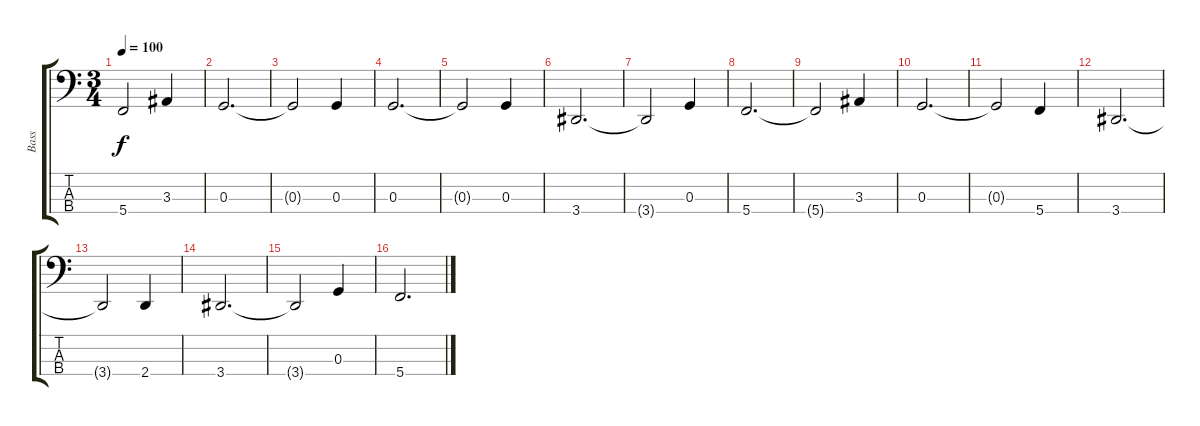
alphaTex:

\track ("Bass" "Bass") {instrument electricbassfinger}
\staff {score tabs}
\tuning (F2 C2 G1 C1) {hide}
\ts (3 4)
\tempo 100
\clef f4
\ks c
5.4{t}.2{dy f} 3.3.4 |
0.3.2{d} |
0.3{t}.2 0.3.4 |
0.3.2{d} |
0.3{t}.2 0.3.4 |
3.4.2{d} |
3.4{t}.2 0.3.4 |
5.4.2{d} |
5.4{t}.2 3.3.4 |
0.3.2{d} |
0.3{t}.2 5.4.4 |
3.4.2{d} |
3.4{t}.2 2.4.4 |
3.4.2{d} |
3.4{t}.2 0.3.4 |
5.4.2{d}
